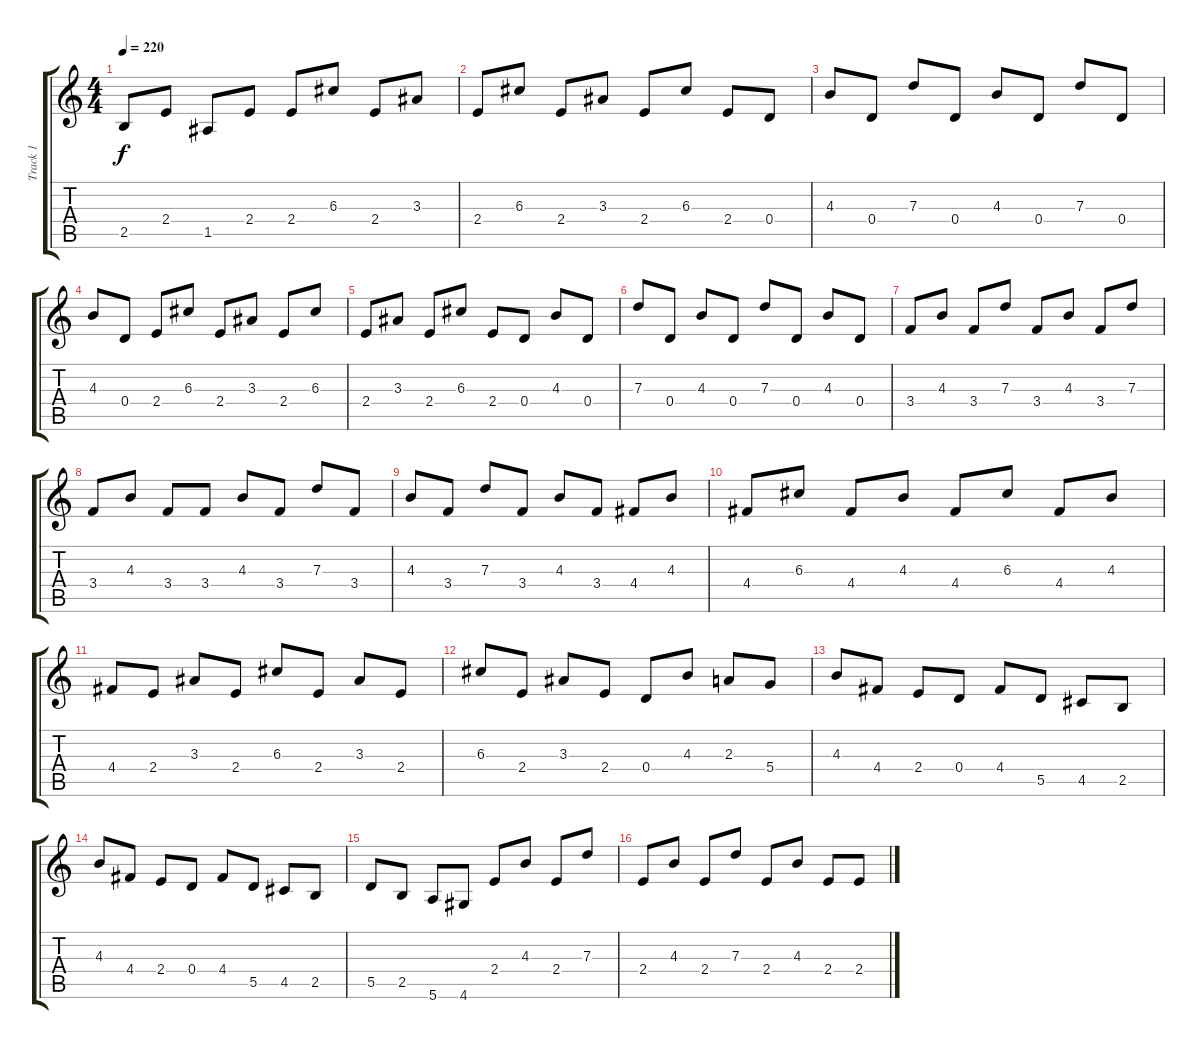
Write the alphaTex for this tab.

\track ("Track 1" "Track 1") {instrument acousticguitarnylon}
\staff {score tabs}
\tuning (E4 B3 G3 D3 A2 E2) {hide}
\ts (4 4)
\tempo 220
\clef g2
\ks c
2.5.8{dy f} 2.4.8 1.5.8 2.4.8 2.4.8 6.3.8 2.4.8 3.3.8 |
2.4.8 6.3.8 2.4.8 3.3.8 2.4.8 6.3.8 2.4.8 0.4.8 |
4.3.8 0.4.8 7.3.8 0.4.8 4.3.8 0.4.8 7.3.8 0.4.8 |
4.3.8 0.4.8 2.4.8 6.3.8 2.4.8 3.3.8 2.4.8 6.3.8 |
2.4.8 3.3.8 2.4.8 6.3.8 2.4.8 0.4.8 4.3.8 0.4.8 |
7.3.8 0.4.8 4.3.8 0.4.8 7.3.8 0.4.8 4.3.8 0.4.8 |
3.4.8 4.3.8 3.4.8 7.3.8 3.4.8 4.3.8 3.4.8 7.3.8 |
3.4.8 4.3.8 3.4.8 3.4.8 4.3.8 3.4.8 7.3.8 3.4.8 |
4.3.8 3.4.8 7.3.8 3.4.8 4.3.8 3.4.8 4.4.8 4.3.8 |
4.4.8 6.3.8 4.4.8 4.3.8 4.4.8 6.3.8 4.4.8 4.3.8 |
4.4.8 2.4.8 3.3.8 2.4.8 6.3.8 2.4.8 3.3.8 2.4.8 |
6.3.8 2.4.8 3.3.8 2.4.8 0.4.8 4.3.8 2.3.8 5.4.8 |
4.3.8 4.4.8 2.4.8 0.4.8 4.4.8 5.5.8 4.5.8 2.5.8 |
4.3.8 4.4.8 2.4.8 0.4.8 4.4.8 5.5.8 4.5.8 2.5.8 |
5.5.8 2.5.8 5.6.8 4.6.8 2.4.8 4.3.8 2.4.8 7.3.8 |
2.4.8 4.3.8 2.4.8 7.3.8 2.4.8 4.3.8 2.4.8 2.4.8
